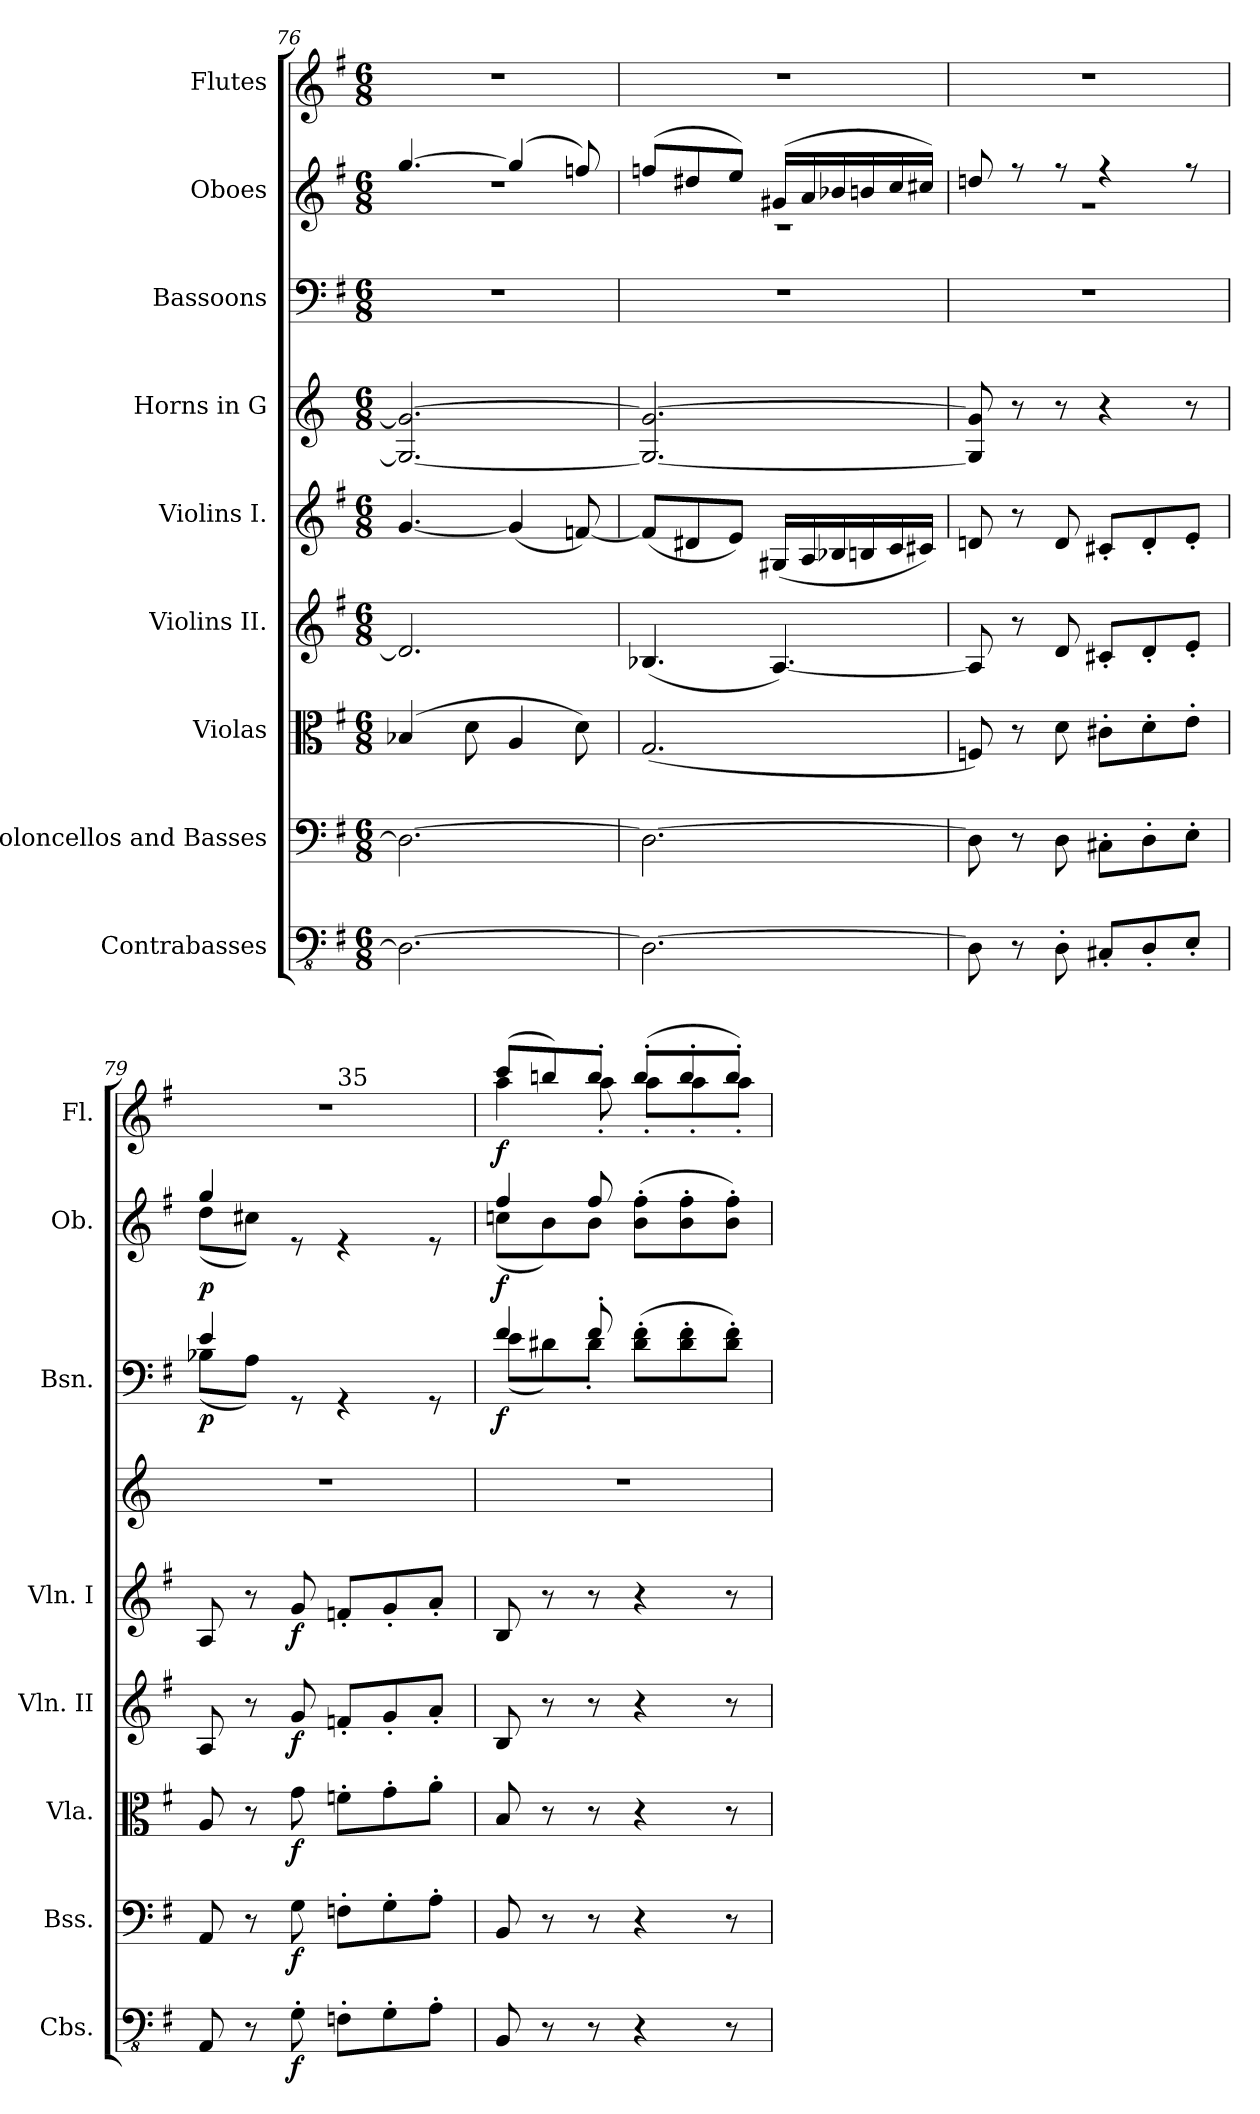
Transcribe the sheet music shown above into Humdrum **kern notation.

**kern	**dynam	**kern	**dynam	**kern	**dynam	**kern	**dynam	**kern	**dynam	**kern	**kern	**dynam	**kern	**dynam	**kern	**dynam
*part9	*part9	*part8	*part8	*part7	*part7	*part6	*part6	*part5	*part5	*part4	*part3	*part3	*part2	*part2	*part1	*part1
*staff9	*staff9	*staff8	*staff8	*staff7	*staff7	*staff6	*staff6	*staff5	*staff5	*staff4	*staff3	*staff3	*staff2	*staff2	*staff1	*staff1
*I"Contrabasses	*	*I"Violoncellos and Basses	*	*I"Violas	*	*I"Violins II.	*	*I"Violins I.	*	*I"Horns in G	*I"Bassoons	*	*I"Oboes	*	*I"Flutes	*
*I'Cbs.	*	*I'Bss.	*	*I'Vla.	*	*I'Vln. II	*	*I'Vln. I	*	*	*I'Bsn.	*	*I'Ob.	*	*I'Fl.	*
*clefFv4	*	*clefF4	*	*clefC3	*	*clefG2	*	*clefG2	*	*clefG2	*clefF4	*	*clefG2	*	*clefG2	*
*	*	*	*	*	*	*	*	*	*	*ITrd3c5	*	*	*	*	*	*
*k[f#]	*	*k[f#]	*	*k[f#]	*	*k[f#]	*	*k[f#]	*	*k[f#]	*k[f#]	*	*k[f#]	*	*k[f#]	*
*M6/8	*	*M6/8	*	*M6/8	*	*M6/8	*	*M6/8	*	*M6/8	*M6/8	*	*M6/8	*	*M6/8	*
=76	=76	=76	=76	=76	=76	=76	=76	=76	=76	=76	=76	=76	=76	=76	=76	=76
*	*	*	*	*	*	*	*	*	*	*	*	*	*^	*	*	*
2.DD\_	.	2.D\_	.	(>4B-X/	.	2.d/]	.	[4.g/	.	2.D/_ 2.d/_	2.r	.	[4.gg/	2.rdd	.	2.r	.
.	.	.	.	8d\	.	.	.	.	.	.	.	.	.	.	.	.	.
.	.	.	.	4A/	.	.	.	(<4g/]	.	.	.	.	(>4gg/]	.	.	.	.
.	.	.	.	8d\)	.	.	.	[8fn/)	.	.	.	.	8ffn/)	.	.	.	.
=77	=77	=77	=77	=77	=77	=77	=77	=77	=77	=77	=77	=77	=77	=77	=77	=77	=77
2.DD\_	.	2.D\_	.	(<2.G/	.	(<4.B-X/	.	(<8f/L]	.	2.D/_ 2.d/_	2.r	.	(>8ffn/L	2.r	.	2.r	.
.	.	.	.	.	.	.	.	8d#X/	.	.	.	.	8dd#X/	.	.	.	.
.	.	.	.	.	.	.	.	8e/J)	.	.	.	.	8ee/J)	.	.	.	.
.	.	.	.	.	.	[4.A/)	.	(<16G#X/LL	.	.	.	.	(>16g#X/LL	.	.	.	.
.	.	.	.	.	.	.	.	16A/	.	.	.	.	16a/	.	.	.	.
.	.	.	.	.	.	.	.	16B-X/	.	.	.	.	16b-X/	.	.	.	.
.	.	.	.	.	.	.	.	16Bn/	.	.	.	.	16bn/	.	.	.	.
.	.	.	.	.	.	.	.	16c/	.	.	.	.	16cc/	.	.	.	.
.	.	.	.	.	.	.	.	16c#X/JJ)	.	.	.	.	16cc#X/JJ)	.	.	.	.
=78	=78	=78	=78	=78	=78	=78	=78	=78	=78	=78	=78	=78	=78	=78	=78	=78	=78
8DD\]	.	8D\]	.	8Fn/)	.	8A/]	.	8dn/	.	8D/] 8d/]	2.r	.	8ddn/	2.r	.	2.r	.
8r	.	8r	.	8r	.	8r	.	8r	.	8r	.	.	8r	.	.	.	.
8DD'\	.	8D\	.	8d\	.	8d/	.	8d/	.	8r	.	.	8r	.	.	.	.
8CC#X'/L	.	8C#X'\L	.	8c#X'\L	.	8c#X'/L	.	8c#X'/L	.	4r	.	.	4r	.	.	.	.
8DD'/	.	8D'\	.	8d'\	.	8d'/	.	8d'/	.	.	.	.	.	.	.	.	.
8EE'/J	.	8E'\J	.	8e'\J	.	8e'/J	.	8e'/J	.	8r	.	.	8r	.	.	.	.
=79	=79	=79	=79	=79	=79	=79	=79	=79	=79	=79	=79	=79	=79	=79	=79	=79	=79
*	*	*	*	*	*	*	*	*	*	*	*^	*	*	*	*	*	*
!	!	!	!	!	!	!	!	!	!	!	!	!	!LO:DY:b	!	!	!LO:DY:b	!	!
*	*	*	*	*	*	*	*	*	*	*	*	*	*	*	*	*	*^	*
8AAA/	.	8AA/	.	8A/	.	8A/	.	8A/	.	2.r	4e/	(<8B-X\L	p	4gg/	(<8dd\L	p	2.r	4.ryy	.
8r	.	8r	.	8r	.	8r	.	8r	.	.	.	8A\J)	.	.	8cc#X\J)	.	.	.	.
!	!LO:DY:b	!	!LO:DY:b	!	!LO:DY:b	!	!LO:DY:b	!	!LO:DY:b	!	!	!	!	!	!	!	!	!	!
8GG'\	f	8G\	f	8g\	f	8g/	f	8g/	f	.	8rGG	2ryy	.	8re	2ryy	.	.	.	.
!	!	!	!	!	!	!	!	!	!	!	!	!	!	!	!	!	!	!LO:TX:a:t=35	!
8FFn'\L	.	8Fn'\L	.	8fn'\L	.	8fn'/L	.	8fn'/L	.	.	4rGG	.	.	4re	.	.	.	4.ryy	.
8GG'\	.	8G'\	.	8g'\	.	8g'/	.	8g'/	.	.	.	.	.	.	.	.	.	.	.
8AA'\J	.	8A'\J	.	8a'\J	.	8a'/J	.	8a'/J	.	.	8rGG	.	.	8re	.	.	.	.	.
!!LO:LB:g=z	!!
=80	=80	=80	=80	=80	=80	=80	=80	=80	=80	=80	=80	=80	=80	=80	=80	=80	=80	=80	=80
!	!	!	!	!	!	!	!	!	!	!	!	!	!LO:DY:b	!	!	!LO:DY:b	!	!	!LO:DY:b
8BBB/	.	8BB/	.	8B/	.	8B/	.	8B/	.	2.r	4f#/	(<8e\L	f	4ff#/	(<8ccn\L	f	(>8ccc/L	4aa\	f
8r	.	8r	.	8r	.	8r	.	8r	.	.	.	8d#X\)	.	.	8b\)	.	8bbn/)	.	.
8r	.	8r	.	8r	.	8r	.	8r	.	.	8f#'/	8d#'\J	.	8ff#/	8b\J	.	8bb'/J	8aa'\	.
4r	.	4r	.	4r	.	4r	.	4r	.	.	(>8d#\' 8f#\'L	4.ryy	.	(>8b\' 8ff#\'L	4.ryy	.	(>8bb'/L	8aa'\L	.
.	.	.	.	.	.	.	.	.	.	.	8d#\' 8f#\'	.	.	8b\' 8ff#\'	.	.	8bb'/	8aa'\	.
8r	.	8r	.	8r	.	8r	.	8r	.	.	8d#\' 8f#\'J)	.	.	8b\' 8ff#\'J)	.	.	8bb'/J)	8aa'\J	.
*	*	*	*	*	*	*	*	*	*	*	*v	*v	*	*	*	*	*v	*v	*
*	*	*	*	*	*	*	*	*	*	*	*	*	*v	*v	*	*	*
=	=	=	=	=	=	=	=	=	=	=	=	=	=	=	=	=
*-	*-	*-	*-	*-	*-	*-	*-	*-	*-	*-	*-	*-	*-	*-	*-	*-
